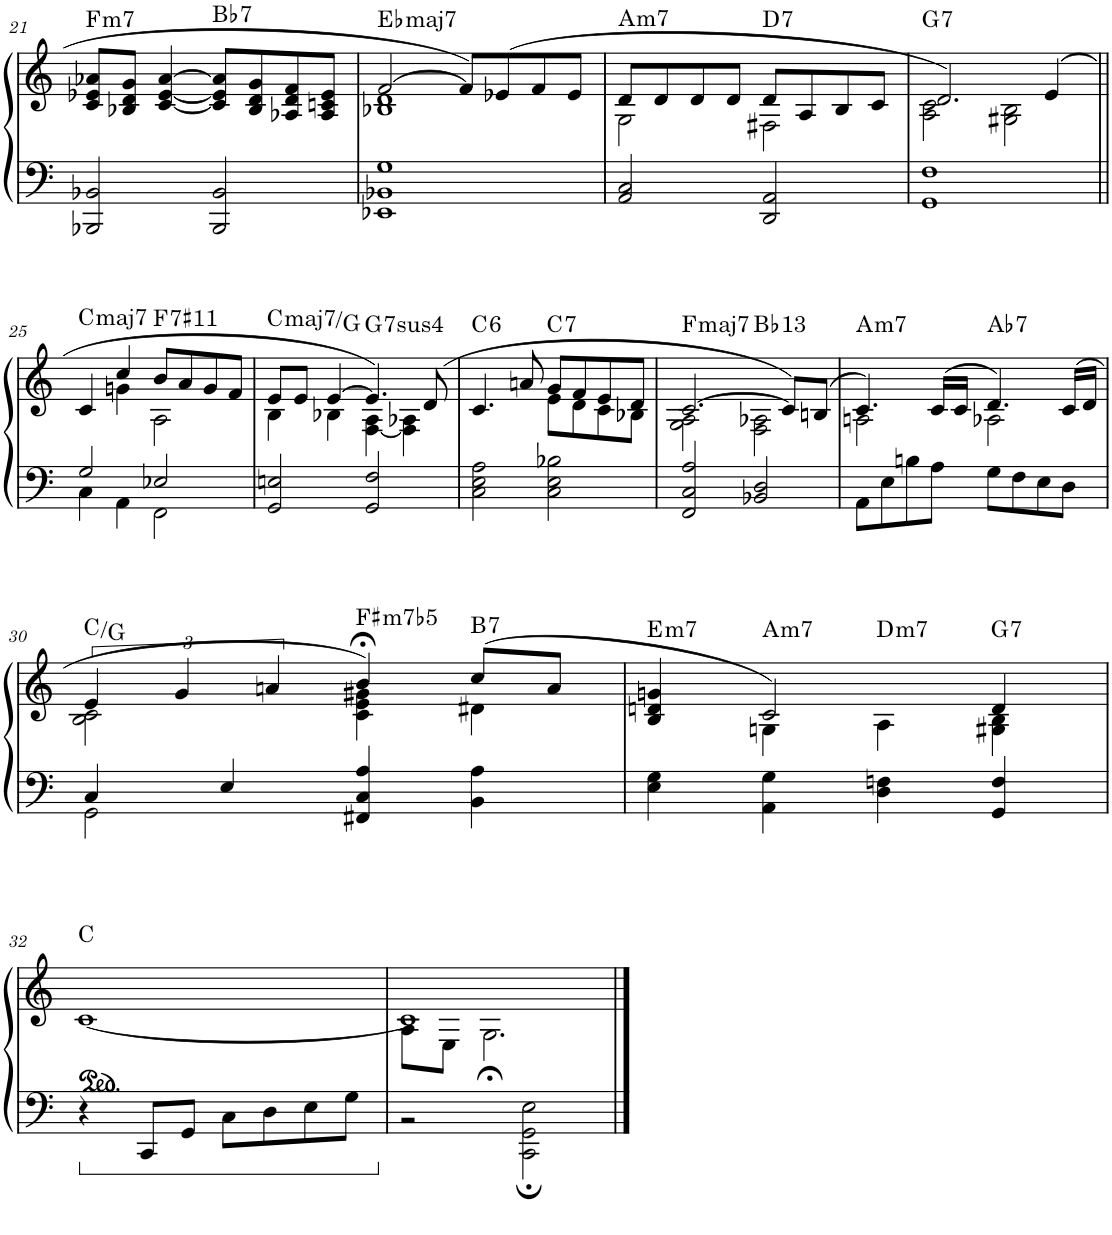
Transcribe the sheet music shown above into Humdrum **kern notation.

**kern	**kern	**harte
*part1	*part1	*part1
*staff2	*staff1	*
*I"Piano	*	*
*I'Pno.	*	*
!!LO:PB:g=z
*clefF4	*clefG2	*
*k[]	*k[]	*
*M4/4	*M4/4	*
=21	=21	=21
!	!	!LO:H:kt=m7
2BBB-X/ 2BB-X/	8c/ 8e-X/ 8a-X/L	F:min7
.	8B-X/ 8d/ 8g/J	.
.	[4c/ [4e-/ [4a-/	.
!	!	!LO:H:kt=7
2BBB-/ 2BB-/	8c/] 8e-/] 8a-/]L	Bb:7
.	8B-/ 8d/ 8g/	.
.	8A-X/ 8d/ 8f/	.
.	8A-/ 8cn/ 8e-/J	.
=22	=22	=22
*	*^	*
!	!	!	!LO:H:kt=maj7
1EE-X 1BB-X 1G	[2f/	1B-X 1d	Eb:maj7
.	8f/L]	.	.
.	(8e-X/	.	.
.	8f/	.	.
.	8e-/J	.	.
=23	=23	=23	=23
!	!	!	!LO:H:kt=m7
2AA/ 2C/	8d/L	2G\	A:min7
.	8d/	.	.
.	8d/	.	.
.	8d/J	.	.
!	!	!	!LO:H:kt=7
2DD/ 2AA/	8d/L	2F#X\	D:7
.	8A/	.	.
.	8B/	.	.
.	8c/J	.	.
=24	=24	=24	=24
!	!	!	!LO:H:kt=7
1GG 1F	2.d/)	2A\ 2c\	G:7
.	.	2G#X\ 2B\	.
.	(4e/	.	.
!!LO:LB:g=z	!!
=25||	=25||	=25||	=25||
*^	*	*	*
!	!	!	!	!LO:H:kt=maj7
2G/	4C\	4c/	4ryy	C:maj7
.	4AA\	4cc/	4gn\	.
!	!	!	!	!LO:H:kt=7
2E-X/	2FF\	8b/L	2A\	F:7(#11)
.	.	8a/	.	.
.	.	8g/	.	.
.	.	8f/J	.	.
*v	*v	*	*	*
=26	=26	=26	=26
!	!	!	!LO:H:kt=maj7
2GG/ 2En/	8e/L	4B\	C:maj7/5
.	8e/J	.	.
.	[4e/	4B-X\	.
!	!	!	!LO:H:kt=74
2GG/ 2F/	4.e/])	[4F\ 4A\	G:sus4(7)
.	.	4F\] 4A-X\	.
.	(8d/	.	.
=27	=27	=27	=27
!	!	!	!LO:H:kt=6
2C\ 2E\ 2A\	4.c/	2ryy	C:maj6
.	8an/	.	.
!	!	!	!LO:H:kt=7
2C\ 2E\ 2B-X\	8g/L	8e\L	C:7
.	8f/	8d\	.
.	8e/	8c\	.
.	8d/J	8B-X\J	.
=28	=28	=28	=28
!	!	!	!LO:H:kt=maj7
2FF/ 2C/ 2A/	[2.c/	2G\ 2A\	F:maj7
!	!	!	!LO:H:kt=13
2BB-X/ 2D/	.	2F\ 2A-X\	Bb:9(11,13)
.	8c/L])	.	.
.	(8Bn/J	.	.
=29	=29	=29	=29
!	!	!	!LO:H:kt=m7
8AA\L	4.c/)	2An\	A:min7
8E\	.	.	.
8Bn\	.	.	.
8A\J	(16c/LL	.	.
.	16c/JJ	.	.
!	!	!	!LO:H:kt=7
8G\L	4.d/)	2A-X\	Ab:7
8F\	.	.	.
8E\	.	.	.
8D\J	(16c/LL	.	.
.	16d/JJ	.	.
!!LO:LB:g=z	!!
=30	=30	=30	=30
*^	*	*	*
4C/	2GG\	6e/	2B\ 2c\	C:maj/5
.	.	6g/	.	.
4E/	.	.	.	.
.	.	6an/	.	.
!	!	!	!	!LO:H:kt=m7b5
4FF#X/ 4C/ 4A/	2ryy	4b;</)	4c\ 4e\ 4g#X\	F#:hdim7
!	!	!	!	!LO:H:kt=7
4BB\ 4A\	.	(8cc/L	4d#X\	B:7
.	.	8a/J	.	.
*v	*v	*	*	*
=31	=31	=31	=31
!	!	!	!LO:H:kt=m7
4E\ 4G\	4B/ 4dn/ 4gn/	4ryy	E:min7
!	!	!	!LO:H:kt=m7
4AA\ 4G\	2c/)	4Gn\	A:min7
!	!	!	!LO:H:kt=m7
4D\ 4Fn\	.	4A\	D:min7
!	!	!	!LO:H:kt=7
4GG/ 4F/	4d/	4G#X\ 4B\	G:7
*	*v	*v	*
!!LO:LB:g=z
=32	=32	=32
4r	[1c	C:maj
8CC/L	.	.
8GG/J	.	.
8C\L	.	.
8D\	.	.
8E\	.	.
8G\J	.	.
=33	=33	=33
*	*^	*
2r	1c]	8A\L	.
.	.	8E\J	.
.	.	2.G;<\	.
2CC\; 2GG\; 2E\;	.	.	.
*	*v	*v	*
==	==	==
*-	*-	*-
